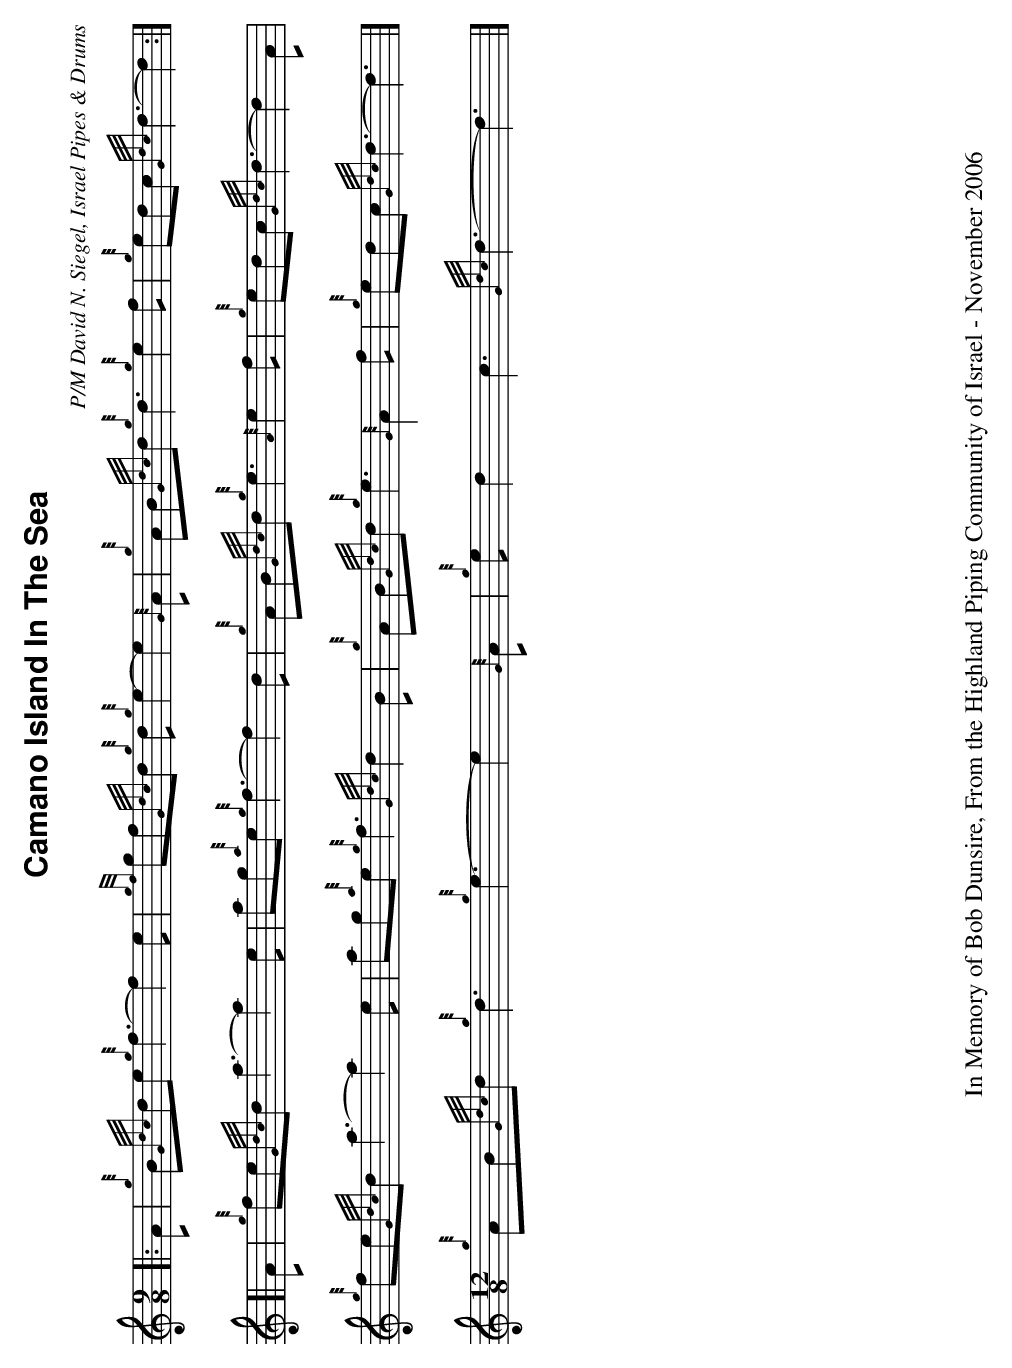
X:1
T:Camano Island In The Sea
C:P/M David N. Siegel, Israel Pipes & Drums
L:1/8
M:9/8
K:HP
|:A|{g}B{Gdc}de {g}f3- f2 e|{gf}gf{Gdc}d {g}d {g}e2- e2 {G}A|\
{g}AB{Gdc}d {g}d3 {g}e2 f|{g}edc {Gdc}d3- d2:|
[|A|{g}fe{Gdc}d a3- a2 e|ag{a}e {g}f3- f2 d|{g}AB{Gdc}d {g}e3 {A}e2 f|\
{g}edc {Gdc}d3- d2 A|
{g}fe{Gdc}d a3- a2 e|ag{a}e {g}f3 {Gdc}d2 B|{g}AB{Gdc}d {g}e3 {G}A2 f|\
{g}edc {Gdc}d3- d3|]
M:12/8
{g}AB{Gdc}d {g}d3 {g}e3- e2 {G}A|{g}e d2 c3 {Gdc}d3- d3|]
